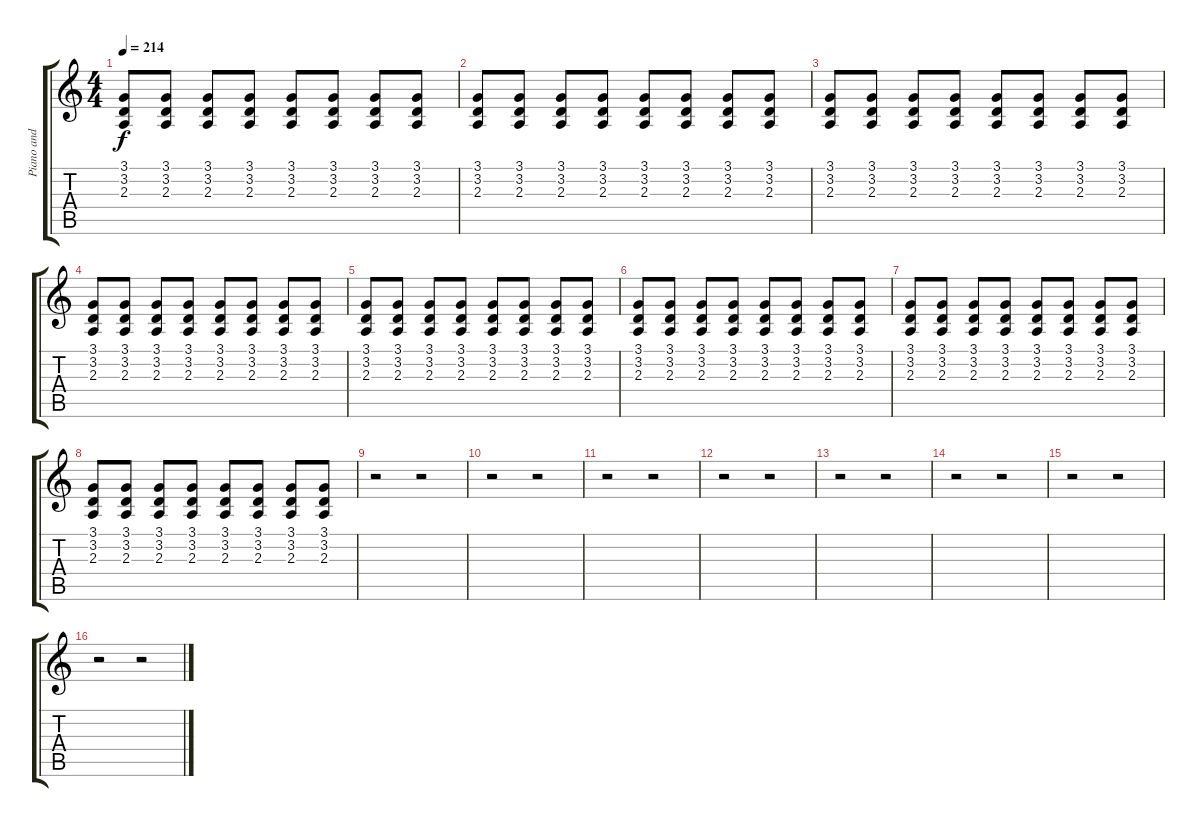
\track ("Piano and Keyboards" "Piano and ") {instrument acousticgrandpiano}
\staff {score tabs}
\tuning (E4 B3 G3 D3 A2 E2) {hide}
\ts (4 4)
\tempo 214
\clef g2
\ks c
(3.1 3.2 2.3).8{dy f} (3.1 3.2 2.3).8 (3.1 3.2 2.3).8 (3.1 3.2 2.3).8 (3.1 3.2 2.3).8 (3.1 3.2 2.3).8 (3.1 3.2 2.3).8 (3.1 3.2 2.3).8 |
(3.1 3.2 2.3).8 (3.1 3.2 2.3).8 (3.1 3.2 2.3).8 (3.1 3.2 2.3).8 (3.1 3.2 2.3).8 (3.1 3.2 2.3).8 (3.1 3.2 2.3).8 (3.1 3.2 2.3).8 |
(3.1 3.2 2.3).8 (3.1 3.2 2.3).8 (3.1 3.2 2.3).8 (3.1 3.2 2.3).8 (3.1 3.2 2.3).8 (3.1 3.2 2.3).8 (3.1 3.2 2.3).8 (3.1 3.2 2.3).8 |
(3.1 3.2 2.3).8 (3.1 3.2 2.3).8 (3.1 3.2 2.3).8 (3.1 3.2 2.3).8 (3.1 3.2 2.3).8 (3.1 3.2 2.3).8 (3.1 3.2 2.3).8 (3.1 3.2 2.3).8 |
(3.1 3.2 2.3).8 (3.1 3.2 2.3).8 (3.1 3.2 2.3).8 (3.1 3.2 2.3).8 (3.1 3.2 2.3).8 (3.1 3.2 2.3).8 (3.1 3.2 2.3).8 (3.1 3.2 2.3).8 |
(3.1 3.2 2.3).8 (3.1 3.2 2.3).8 (3.1 3.2 2.3).8 (3.1 3.2 2.3).8 (3.1 3.2 2.3).8 (3.1 3.2 2.3).8 (3.1 3.2 2.3).8 (3.1 3.2 2.3).8 |
(3.1 3.2 2.3).8 (3.1 3.2 2.3).8 (3.1 3.2 2.3).8 (3.1 3.2 2.3).8 (3.1 3.2 2.3).8 (3.1 3.2 2.3).8 (3.1 3.2 2.3).8 (3.1 3.2 2.3).8 |
(3.1 3.2 2.3).8 (3.1 3.2 2.3).8 (3.1 3.2 2.3).8 (3.1 3.2 2.3).8 (3.1 3.2 2.3).8 (3.1 3.2 2.3).8 (3.1 3.2 2.3).8 (3.1 3.2 2.3).8 |
r.2 r.2 |
r.2 r.2 |
r.2 r.2 |
r.2 r.2 |
r.2 r.2 |
r.2 r.2 |
r.2 r.2 |
r.2 r.2
